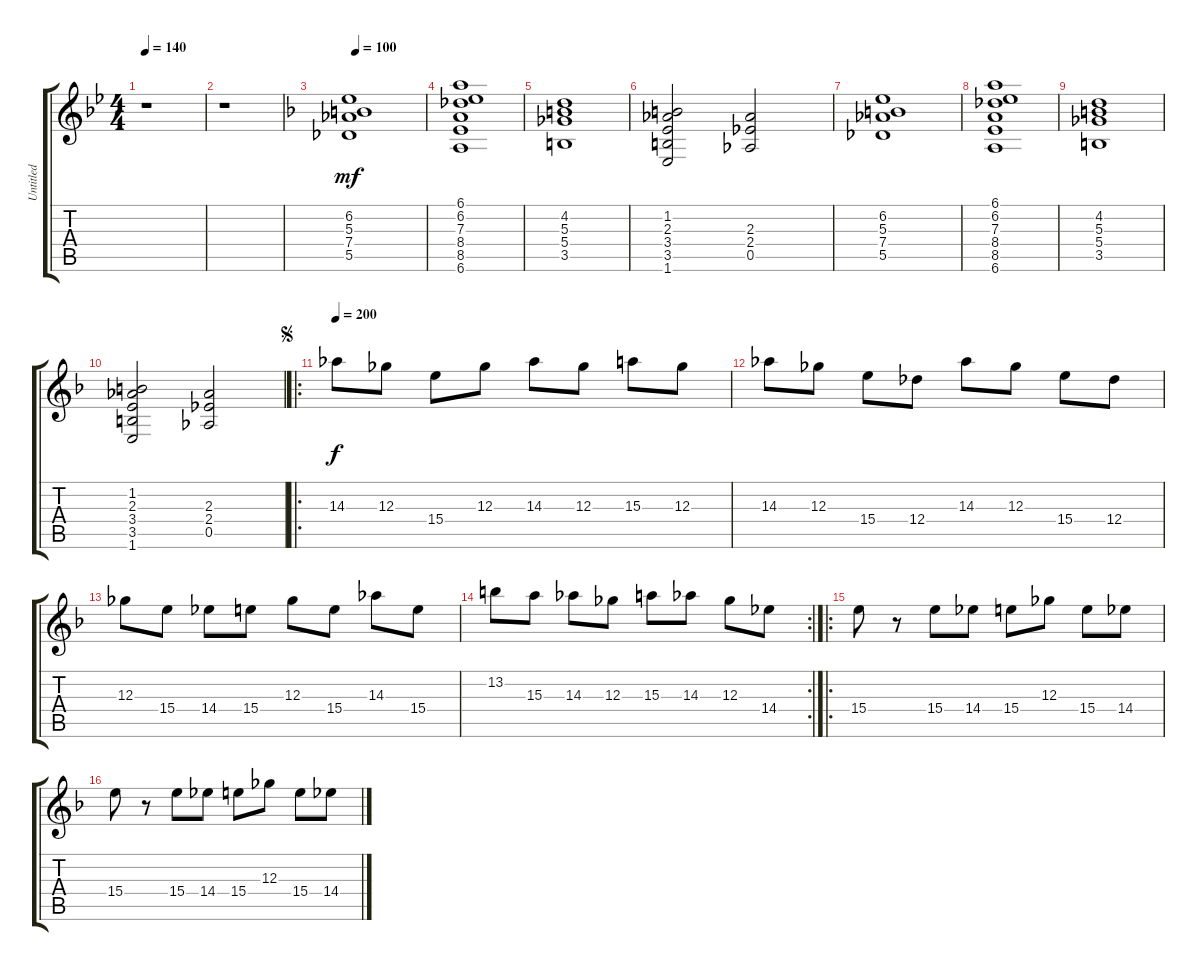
\track ("Untitled" "Untitled") {instrument distortionguitar}
\staff {score tabs}
\tuning (Eb4 Bb3 Gb3 Db3 Ab2 Eb2) {hide}
\ts (4 4)
\tempo 140
\clef g2
\ks bb
r.1{dy f} |
r.1 |
\tempo 100
\ks f
(6.2 5.3 7.4 5.5).1{dy mf} |
(6.1 6.2 7.3 8.4 8.5 6.6).1 |
(4.2 5.3 5.4 3.5).1 |
(1.2 2.3 3.4 3.5 1.6).2 (2.3 2.4 0.5).2 |
(6.2 5.3 7.4 5.5).1 |
(6.1 6.2 7.3 8.4 8.5 6.6).1 |
(4.2 5.3 5.4 3.5).1 |
(1.2 2.3 3.4 3.5 1.6).2 (2.3 2.4 0.5).2 |
\ro
\jump segno
\tempo 200
14.3.8{dy f} 12.3.8 15.4.8 12.3.8 14.3.8 12.3.8 15.3.8 12.3.8 |
14.3.8 12.3.8 15.4.8 12.4.8 14.3.8 12.3.8 15.4.8 12.4.8 |
12.3.8 15.4.8 14.4.8 15.4.8 12.3.8 15.4.8 14.3.8 15.4.8 |
\rc 2
13.2.8 15.3.8 14.3.8 12.3.8 15.3.8 14.3.8 12.3.8 14.4.8 |
\ro
15.4.8 r.8 15.4.8 14.4.8 15.4.8 12.3.8 15.4.8 14.4.8 |
15.4.8 r.8 15.4.8 14.4.8 15.4.8 12.3.8 15.4.8 14.4.8
